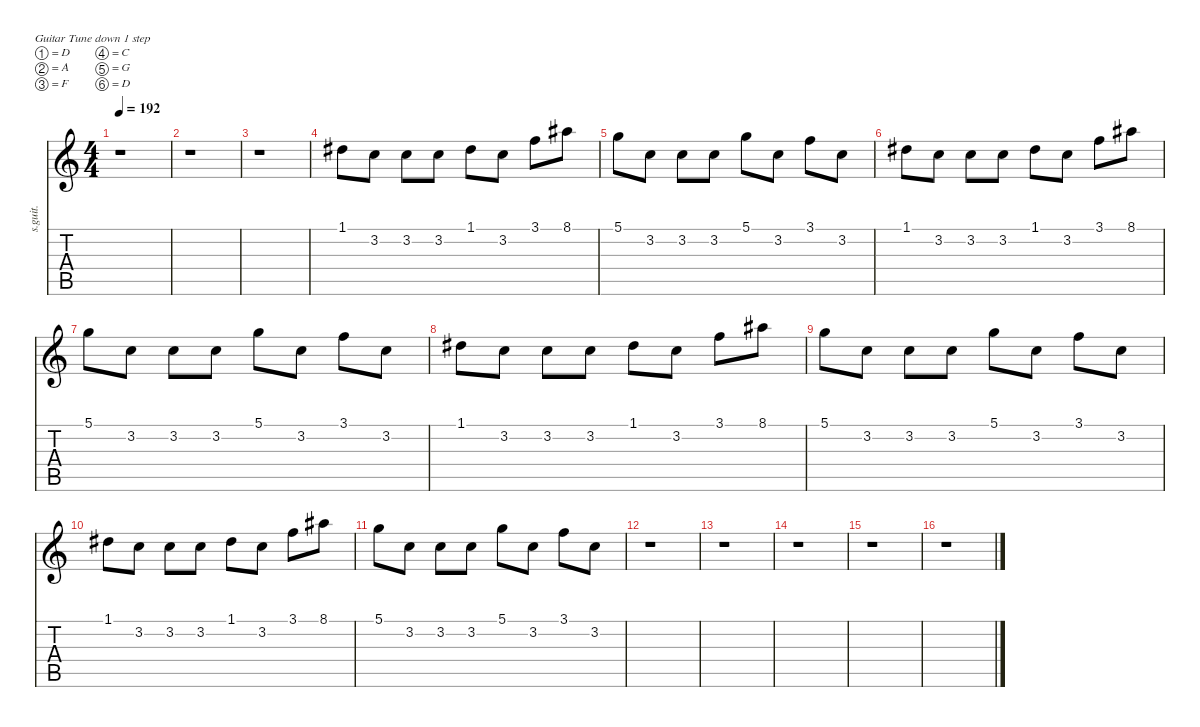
\defaultSystemsLayout 4
\hideDynamics
\bracketExtendMode nobrackets
\track ("Janne Warman" "s.guit.") {instrument lead1square}
\staff {score tabs}
\tuning (D4 A3 F3 C3 G2 D2)
\displaytranspose 12
\ts (4 4)
\tempo 192
\clef g2
\ks c
r.1{dy f} |
r.1 |
r.1 |
1.1{acc #}.8{lyrics (0 "") lyrics (1 "") lyrics (2 "") lyrics (3 "") lyrics (4 "")} 3.2.8{lyrics (0 "") lyrics (1 "") lyrics (2 "") lyrics (3 "") lyrics (4 "")} 3.2.8{lyrics (0 "") lyrics (1 "") lyrics (2 "") lyrics (3 "") lyrics (4 "")} 3.2.8{lyrics (0 "") lyrics (1 "") lyrics (2 "") lyrics (3 "") lyrics (4 "")} 1.1{acc #}.8{lyrics (0 "") lyrics (1 "") lyrics (2 "") lyrics (3 "") lyrics (4 "")} 3.2.8{lyrics (0 "") lyrics (1 "") lyrics (2 "") lyrics (3 "") lyrics (4 "")} 3.1.8{lyrics (0 "") lyrics (1 "") lyrics (2 "") lyrics (3 "") lyrics (4 "")} 8.1{acc #}.8{lyrics (0 "") lyrics (1 "") lyrics (2 "") lyrics (3 "") lyrics (4 "")} |
5.1.8{lyrics (0 "") lyrics (1 "") lyrics (2 "") lyrics (3 "") lyrics (4 "")} 3.2.8{lyrics (0 "") lyrics (1 "") lyrics (2 "") lyrics (3 "") lyrics (4 "")} 3.2.8{lyrics (0 "") lyrics (1 "") lyrics (2 "") lyrics (3 "") lyrics (4 "")} 3.2.8{lyrics (0 "") lyrics (1 "") lyrics (2 "") lyrics (3 "") lyrics (4 "")} 5.1.8{lyrics (0 "") lyrics (1 "") lyrics (2 "") lyrics (3 "") lyrics (4 "")} 3.2.8{lyrics (0 "") lyrics (1 "") lyrics (2 "") lyrics (3 "") lyrics (4 "")} 3.1.8{lyrics (0 "") lyrics (1 "") lyrics (2 "") lyrics (3 "") lyrics (4 "")} 3.2.8{lyrics (0 "") lyrics (1 "") lyrics (2 "") lyrics (3 "") lyrics (4 "")} |
1.1{acc #}.8{lyrics (0 "") lyrics (1 "") lyrics (2 "") lyrics (3 "") lyrics (4 "")} 3.2.8{lyrics (0 "") lyrics (1 "") lyrics (2 "") lyrics (3 "") lyrics (4 "")} 3.2.8{lyrics (0 "") lyrics (1 "") lyrics (2 "") lyrics (3 "") lyrics (4 "")} 3.2.8{lyrics (0 "") lyrics (1 "") lyrics (2 "") lyrics (3 "") lyrics (4 "")} 1.1{acc #}.8{lyrics (0 "") lyrics (1 "") lyrics (2 "") lyrics (3 "") lyrics (4 "")} 3.2.8{lyrics (0 "") lyrics (1 "") lyrics (2 "") lyrics (3 "") lyrics (4 "")} 3.1.8{lyrics (0 "") lyrics (1 "") lyrics (2 "") lyrics (3 "") lyrics (4 "")} 8.1{acc #}.8{lyrics (0 "") lyrics (1 "") lyrics (2 "") lyrics (3 "") lyrics (4 "")} |
5.1.8{lyrics (0 "") lyrics (1 "") lyrics (2 "") lyrics (3 "") lyrics (4 "")} 3.2.8{lyrics (0 "") lyrics (1 "") lyrics (2 "") lyrics (3 "") lyrics (4 "")} 3.2.8{lyrics (0 "") lyrics (1 "") lyrics (2 "") lyrics (3 "") lyrics (4 "")} 3.2.8{lyrics (0 "") lyrics (1 "") lyrics (2 "") lyrics (3 "") lyrics (4 "")} 5.1.8{lyrics (0 "") lyrics (1 "") lyrics (2 "") lyrics (3 "") lyrics (4 "")} 3.2.8{lyrics (0 "") lyrics (1 "") lyrics (2 "") lyrics (3 "") lyrics (4 "")} 3.1.8{lyrics (0 "") lyrics (1 "") lyrics (2 "") lyrics (3 "") lyrics (4 "")} 3.2.8{lyrics (0 "") lyrics (1 "") lyrics (2 "") lyrics (3 "") lyrics (4 "")} |
1.1{acc #}.8{lyrics (0 "") lyrics (1 "") lyrics (2 "") lyrics (3 "") lyrics (4 "")} 3.2.8{lyrics (0 "") lyrics (1 "") lyrics (2 "") lyrics (3 "") lyrics (4 "")} 3.2.8{lyrics (0 "") lyrics (1 "") lyrics (2 "") lyrics (3 "") lyrics (4 "")} 3.2.8{lyrics (0 "") lyrics (1 "") lyrics (2 "") lyrics (3 "") lyrics (4 "")} 1.1{acc #}.8{lyrics (0 "") lyrics (1 "") lyrics (2 "") lyrics (3 "") lyrics (4 "")} 3.2.8{lyrics (0 "") lyrics (1 "") lyrics (2 "") lyrics (3 "") lyrics (4 "")} 3.1.8{lyrics (0 "") lyrics (1 "") lyrics (2 "") lyrics (3 "") lyrics (4 "")} 8.1{acc #}.8{lyrics (0 "") lyrics (1 "") lyrics (2 "") lyrics (3 "") lyrics (4 "")} |
5.1.8{lyrics (0 "") lyrics (1 "") lyrics (2 "") lyrics (3 "") lyrics (4 "")} 3.2.8{lyrics (0 "") lyrics (1 "") lyrics (2 "") lyrics (3 "") lyrics (4 "")} 3.2.8{lyrics (0 "") lyrics (1 "") lyrics (2 "") lyrics (3 "") lyrics (4 "")} 3.2.8{lyrics (0 "") lyrics (1 "") lyrics (2 "") lyrics (3 "") lyrics (4 "")} 5.1.8{lyrics (0 "") lyrics (1 "") lyrics (2 "") lyrics (3 "") lyrics (4 "")} 3.2.8{lyrics (0 "") lyrics (1 "") lyrics (2 "") lyrics (3 "") lyrics (4 "")} 3.1.8{lyrics (0 "") lyrics (1 "") lyrics (2 "") lyrics (3 "") lyrics (4 "")} 3.2.8{lyrics (0 "") lyrics (1 "") lyrics (2 "") lyrics (3 "") lyrics (4 "")} |
1.1{acc #}.8{lyrics (0 "") lyrics (1 "") lyrics (2 "") lyrics (3 "") lyrics (4 "")} 3.2.8{lyrics (0 "") lyrics (1 "") lyrics (2 "") lyrics (3 "") lyrics (4 "")} 3.2.8{lyrics (0 "") lyrics (1 "") lyrics (2 "") lyrics (3 "") lyrics (4 "")} 3.2.8{lyrics (0 "") lyrics (1 "") lyrics (2 "") lyrics (3 "") lyrics (4 "")} 1.1{acc #}.8{lyrics (0 "") lyrics (1 "") lyrics (2 "") lyrics (3 "") lyrics (4 "")} 3.2.8{lyrics (0 "") lyrics (1 "") lyrics (2 "") lyrics (3 "") lyrics (4 "")} 3.1.8{lyrics (0 "") lyrics (1 "") lyrics (2 "") lyrics (3 "") lyrics (4 "")} 8.1{acc #}.8{lyrics (0 "") lyrics (1 "") lyrics (2 "") lyrics (3 "") lyrics (4 "")} |
5.1.8{lyrics (0 "") lyrics (1 "") lyrics (2 "") lyrics (3 "") lyrics (4 "")} 3.2.8{lyrics (0 "") lyrics (1 "") lyrics (2 "") lyrics (3 "") lyrics (4 "")} 3.2.8{lyrics (0 "") lyrics (1 "") lyrics (2 "") lyrics (3 "") lyrics (4 "")} 3.2.8{lyrics (0 "") lyrics (1 "") lyrics (2 "") lyrics (3 "") lyrics (4 "")} 5.1.8{lyrics (0 "") lyrics (1 "") lyrics (2 "") lyrics (3 "") lyrics (4 "")} 3.2.8{lyrics (0 "") lyrics (1 "") lyrics (2 "") lyrics (3 "") lyrics (4 "")} 3.1.8{lyrics (0 "") lyrics (1 "") lyrics (2 "") lyrics (3 "") lyrics (4 "")} 3.2.8{lyrics (0 "") lyrics (1 "") lyrics (2 "") lyrics (3 "") lyrics (4 "")} |
r.1 |
r.1 |
r.1 |
r.1 |
r.1
